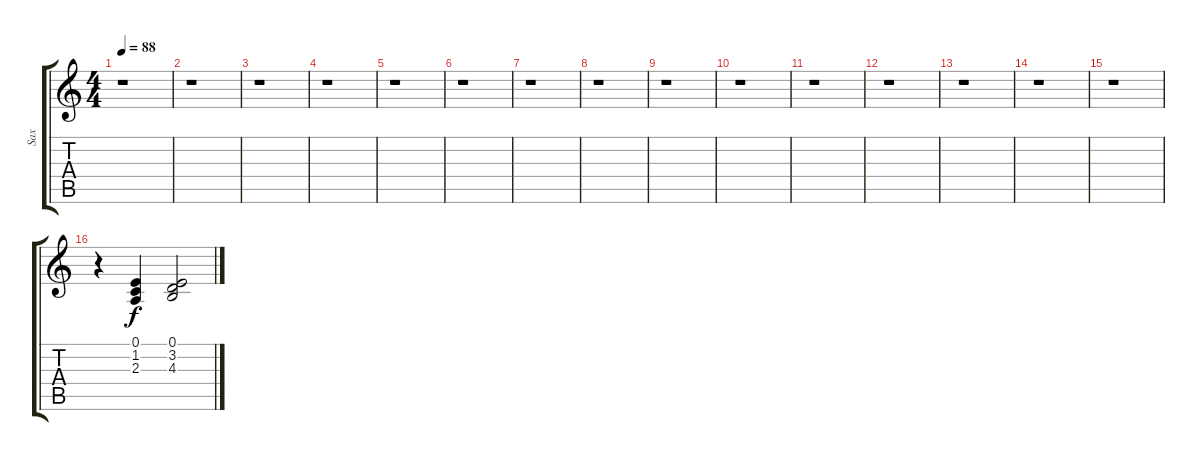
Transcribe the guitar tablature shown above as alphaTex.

\track ("Sax" "Sax") {instrument baritonesax}
\staff {score tabs}
\tuning (E4 B3 G3 D3 A2 E2) {hide}
\ts (4 4)
\tempo 88
\clef g2
\ks c
r.1{dy f} |
r.1 |
r.1 |
r.1 |
r.1 |
r.1 |
r.1 |
r.1 |
r.1 |
r.1 |
r.1 |
r.1 |
r.1 |
r.1 |
r.1 |
r.4 (0.1 1.2 2.3).4 (0.1 3.2 4.3).2
